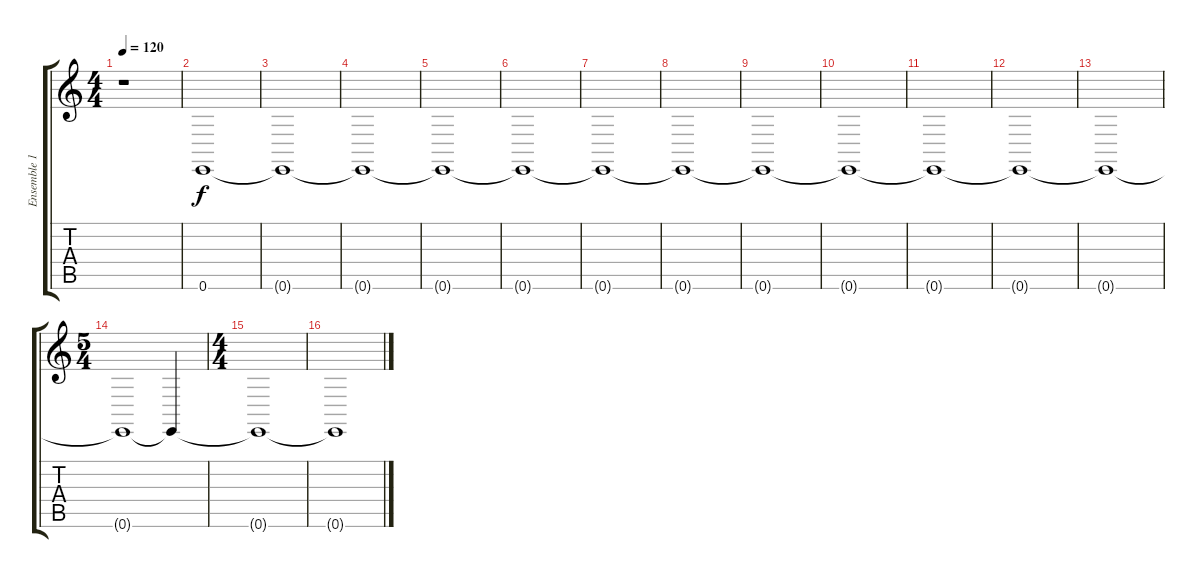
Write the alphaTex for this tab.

\track ("Ensemble 1" "Ensemble 1") {instrument stringensemble1}
\staff {score tabs}
\tuning (E4 B3 G3 D3 A2 E2) {hide}
\ts (4 4)
\tempo 120
\clef g2
\ks c
r.1{dy f volume 2 instrument stringensemble1} |
0.6.1{volume 6} |
0.6{t}.1 |
0.6{t}.1 |
0.6{t}.1 |
0.6{t}.1 |
0.6{t}.1 |
0.6{t}.1 |
0.6{t}.1 |
0.6{t}.1 |
0.6{t}.1 |
0.6{t}.1 |
0.6{t}.1 |
\ts (5 4)
0.6{t}.1 0.6{t}.4 |
\ts (4 4)
0.6{t}.1 |
0.6{t}.1
